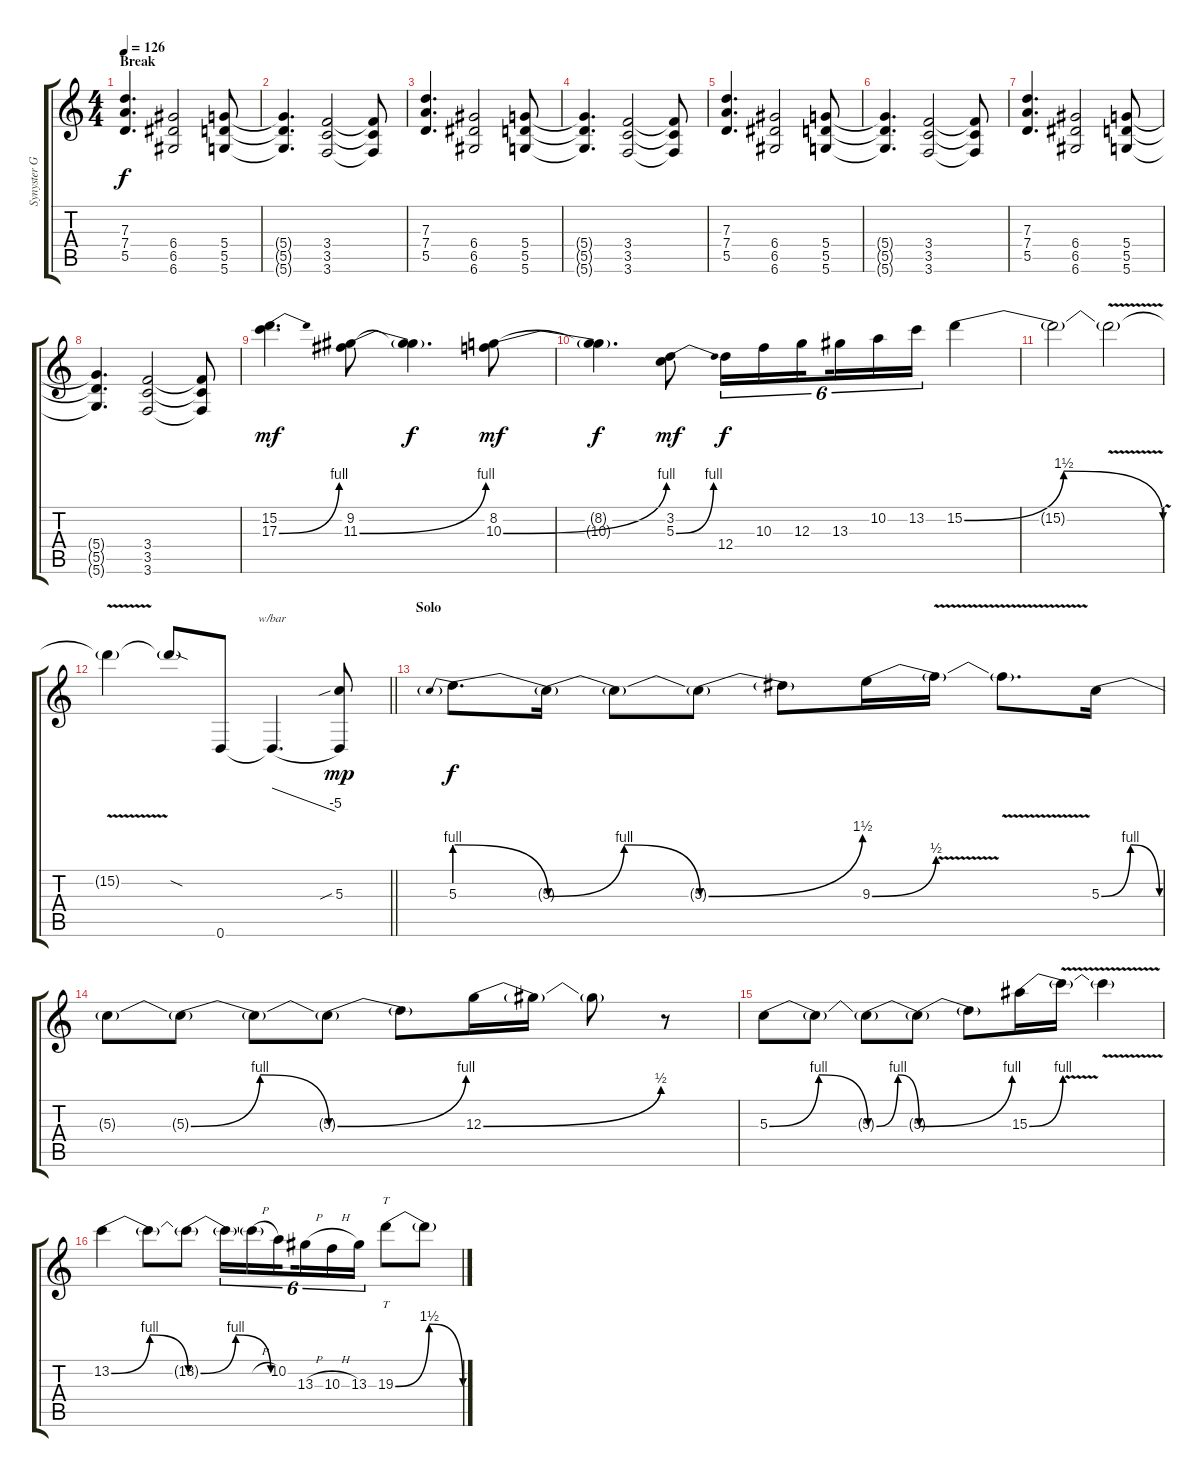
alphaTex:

\track ("Synyster Gates" "Synyster G") {instrument distortionguitar}
\staff {score tabs}
\tuning (E4 B3 G3 D3 A2 D2) {hide}
\ts (4 4)
\section ("" "Break")
\tempo 126
\clef g2
\ks c
(7.3 7.4 5.5).4{d dy f volume 12 balance 14 instrument distortionguitar} (6.4 6.5 6.6).2 (5.4 5.5 5.6).8 |
(5.4{t} 5.5{t} 5.6{t}).4{d} (3.4 3.5 3.6).2 (3.4{t} 3.5{t} 3.6{t}).8 |
(7.3 7.4 5.5).4{d} (6.4 6.5 6.6).2 (5.4 5.5 5.6).8 |
(5.4{t} 5.5{t} 5.6{t}).4{d} (3.4 3.5 3.6).2 (3.4{t} 3.5{t} 3.6{t}).8 |
(7.3 7.4 5.5).4{d} (6.4 6.5 6.6).2 (5.4 5.5 5.6).8 |
(5.4{t} 5.5{t} 5.6{t}).4{d} (3.4 3.5 3.6).2 (3.4{t} 3.5{t} 3.6{t}).8 |
(7.3 7.4 5.5).4{d} (6.4 6.5 6.6).2 (5.4 5.5 5.6).8 |
(5.4{t} 5.5{t} 5.6{t}).4{d} (3.4 3.5 3.6).2 (3.4{t} 3.5{t} 3.6{t}).8 |
(15.2 17.3{be (bend 0 0 60 4)}).4{d dy mf volume 12 balance 11} (9.2 11.3{be (bend 0 0 60 4)}).8 (9.2{t} 11.3{t}).4{d dy f} (8.2 10.3{be (bend 0 0 60 4)}).8{dy mf} |
(8.2{t} 10.3{t}).4{d dy f} (3.2 5.3{be (bend 0 0 60 4)}).8{dy mf} 12.4.16{tu (6 4) dy f volume 14 balance 9} 10.3.16{tu (6 4)} 12.3.16{tu (6 4) beam splitsecondary} 13.3.16{tu (6 4)} 10.2.16{tu (6 4)} 13.2.16{tu (6 4)} 15.2{be (bendrelease 0 0 30 6 30 6 60 0)}.4 |
15.2{t}.2 15.2{v t}.2 |
\barLineRight lightlight
15.2{t}.4 15.2{sod t}.8 0.6.8 0.6{t}.4{d tbe (dive default 0 0 60 -20)} (5.3{sib} 0.6{t}).8{dy mp} |
\section ("" "Solo")
5.3{be (prebendrelease 0 4 60 0)}.8{d dy f} 5.3{be (bendrelease 0 0 30 4 30 4 60 0) t}.16 5.3{t}.8 5.3{be (bend 0 0 60 6) t}.8 5.3{t}.8 9.3{be (bend 0 0 60 2)}.16 9.3{v t}.16 9.3{t}.8{d} 5.3{be (bendrelease 0 0 15 4 15 4 60 0)}.16 |
5.3{t}.8 5.3{be (bendrelease 0 0 15 4 15 4 60 0) t}.8 5.3{t}.8 5.3{be (bend 0 0 60 4) t}.8 5.3{t}.8 12.3{be (bend 0 0 60 2)}.16 12.3{t}.16 12.3{t}.8 r.8 |
5.3{be (bendrelease 0 0 15 4 15 4 60 0)}.8 5.3{t}.8 5.3{be (bendrelease 0 0 15 4 15 4 60 0) t}.8 5.3{be (bend 0 0 60 4) t}.8 5.3{t}.8 15.3{be (bend 0 0 60 4)}.16 15.3{v t}.16 15.3{v t}.4 |
13.2{be (bendrelease 0 0 30 4 30 4 60 0)}.4 13.2{t}.8 13.2{be (bendrelease 0 0 30 4 30 4 60 0) t}.8 13.2{t}.16{tu (6 4)} 13.2{h t}.16{tu (6 4)} 10.2.16{tu (6 4) beam splitsecondary} 13.3{h}.16{tu (6 4)} 10.3{h}.16{tu (6 4)} 13.3.16{tu (6 4)} 19.3{be (bendrelease 0 0 30 6 30 6 60 0)}.8{tt} 19.3{t}.8
